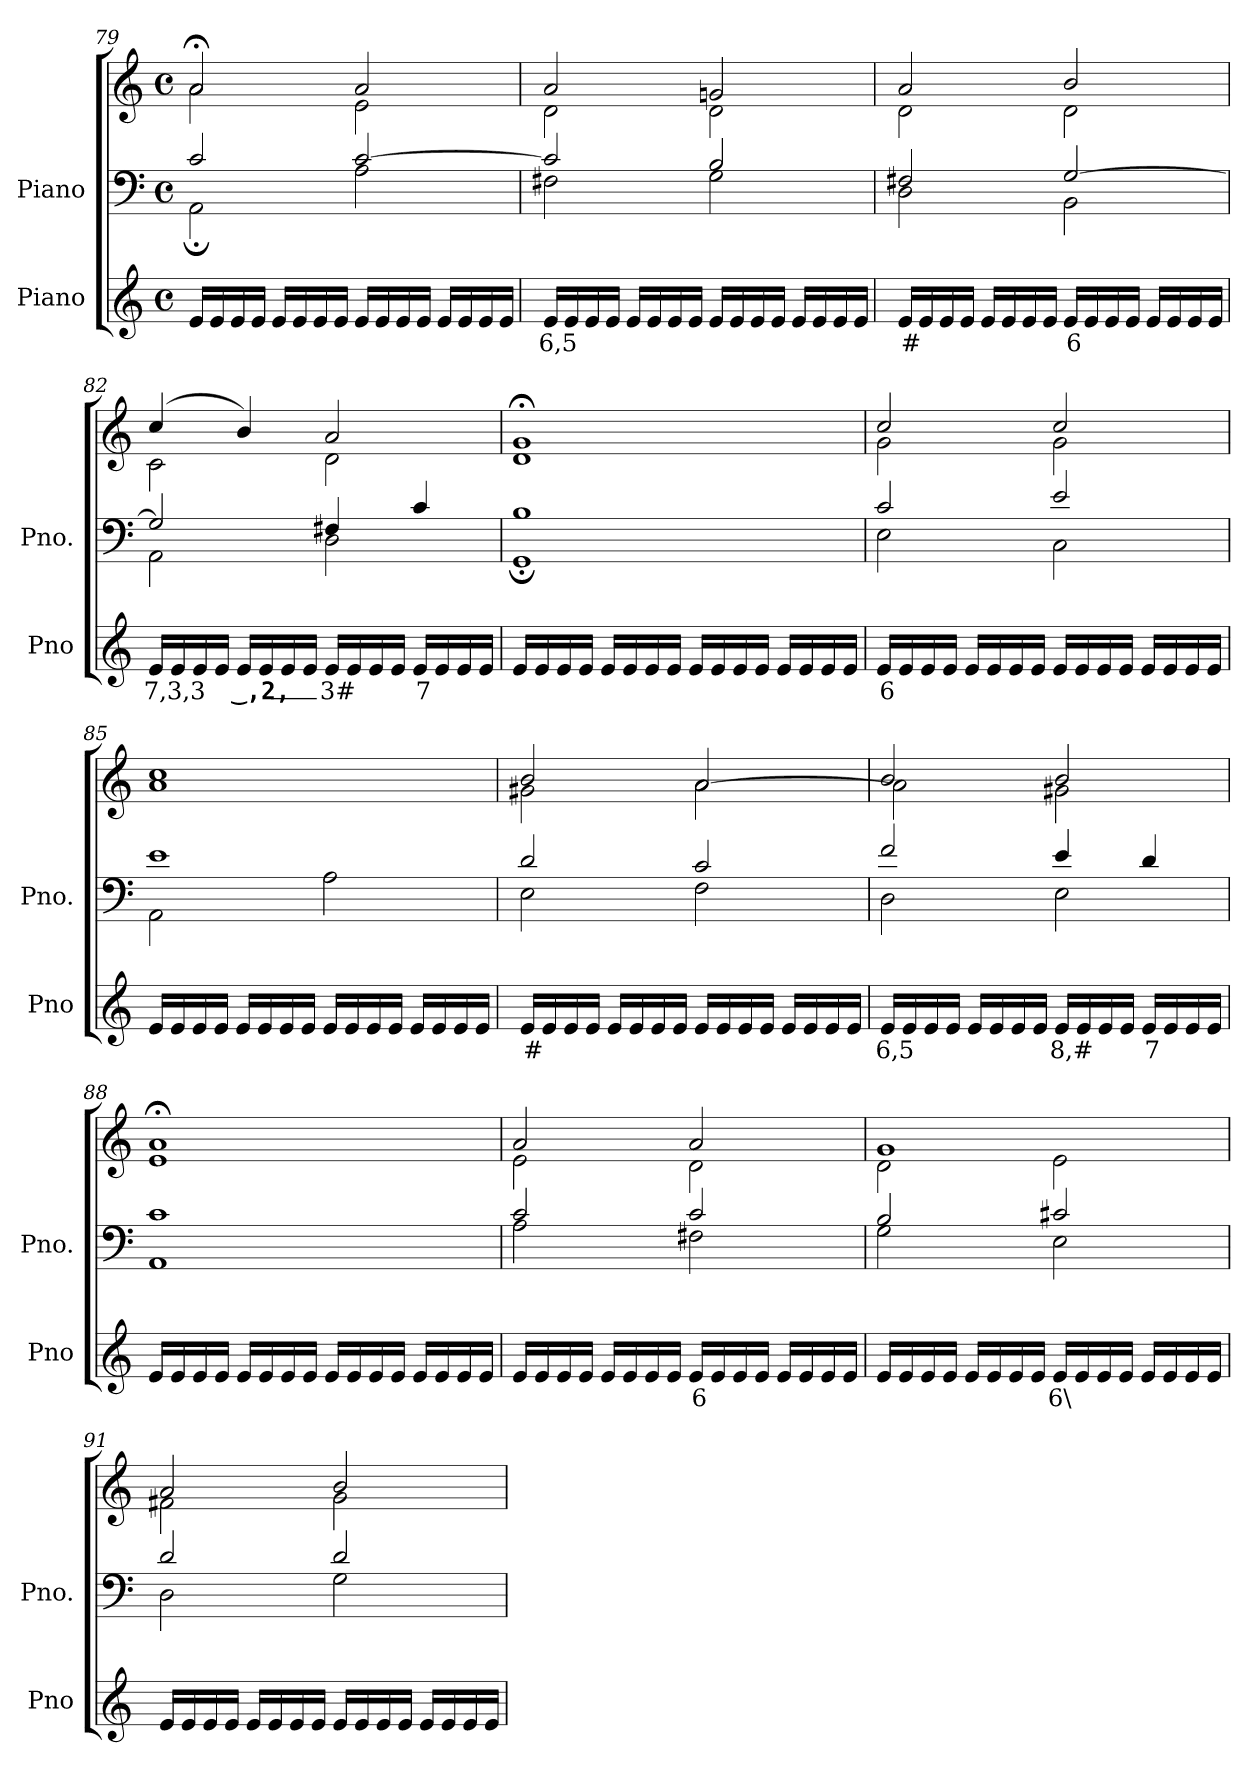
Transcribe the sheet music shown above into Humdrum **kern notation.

**kern	**text	**kern	**kern
*part2	*part2	*part1	*part1
*staff3	*staff3	*staff2	*staff1
*I"Piano	*	*I"Piano	*
*I'Pno	*	*I'Pno.	*
*clefG2	*	*clefF4	*clefG2
*k[]	*	*k[]	*k[]
*M4/4	*	*M4/4	*M4/4
*met(c)	*	*met(c)	*met(c)
=79	=79	=79	=79
*	*	*^	*^
16e/LL	.	2c/	2AA;\	2a;</	2a\
16e/	.	.	.	.	.
16e/	.	.	.	.	.
16e/JJ	.	.	.	.	.
16e/LL	.	.	.	.	.
16e/	.	.	.	.	.
16e/	.	.	.	.	.
16e/JJ	.	.	.	.	.
16e/LL	.	[2c/	2A\	2a/	2e\
16e/	.	.	.	.	.
16e/	.	.	.	.	.
16e/JJ	.	.	.	.	.
16e/LL	.	.	.	.	.
16e/	.	.	.	.	.
16e/	.	.	.	.	.
16e/JJ	.	.	.	.	.
=80	=80	=80	=80	=80	=80
!	!LO:LY:b	!	!	!	!
16e/LL	6,5	2c/]	2F#X\	2a/	2d\
16e/	.	.	.	.	.
16e/	.	.	.	.	.
16e/JJ	.	.	.	.	.
16e/LL	.	.	.	.	.
16e/	.	.	.	.	.
16e/	.	.	.	.	.
16e/JJ	.	.	.	.	.
16e/LL	.	2B/	2G\	2gn/	2d\
16e/	.	.	.	.	.
16e/	.	.	.	.	.
16e/JJ	.	.	.	.	.
16e/LL	.	.	.	.	.
16e/	.	.	.	.	.
16e/	.	.	.	.	.
16e/JJ	.	.	.	.	.
=81	=81	=81	=81	=81	=81
!	!LO:LY:b	!	!	!	!
16e/LL	#	2F#X/	2D\	2a/	2d\
16e/	.	.	.	.	.
16e/	.	.	.	.	.
16e/JJ	.	.	.	.	.
16e/LL	.	.	.	.	.
16e/	.	.	.	.	.
16e/	.	.	.	.	.
16e/JJ	.	.	.	.	.
!	!LO:LY:b	!	!	!	!
16e/LL	6	[2G/	2BB\	2b/	2d\
16e/	.	.	.	.	.
16e/	.	.	.	.	.
16e/JJ	.	.	.	.	.
16e/LL	.	.	.	.	.
16e/	.	.	.	.	.
16e/	.	.	.	.	.
16e/JJ	.	.	.	.	.
=82	=82	=82	=82	=82	=82
!	!LO:LY:b	!	!	!	!
16e/LL	7,3,3	2G/]	2AA\	(>4cc/	2c\
16e/	.	.	.	.	.
16e/	.	.	.	.	.
16e/JJ	.	.	.	.	.
!	!LO:LY:b	!	!	!	!
16e/LL	_,2,_	.	.	4b/)	.
16e/	.	.	.	.	.
16e/	.	.	.	.	.
16e/JJ	.	.	.	.	.
!	!LO:LY:b	!	!	!	!
16e/LL	3#	4F#X/	2D\	2a/	2d\
16e/	.	.	.	.	.
16e/	.	.	.	.	.
16e/JJ	.	.	.	.	.
!	!LO:LY:b	!	!	!	!
16e/LL	7	4c/	.	.	.
16e/	.	.	.	.	.
16e/	.	.	.	.	.
16e/JJ	.	.	.	.	.
=83	=83	=83	=83	=83	=83
16e/LL	.	1B	1GG;	1g;<	1d
16e/	.	.	.	.	.
16e/	.	.	.	.	.
16e/JJ	.	.	.	.	.
16e/LL	.	.	.	.	.
16e/	.	.	.	.	.
16e/	.	.	.	.	.
16e/JJ	.	.	.	.	.
16e/LL	.	.	.	.	.
16e/	.	.	.	.	.
16e/	.	.	.	.	.
16e/JJ	.	.	.	.	.
16e/LL	.	.	.	.	.
16e/	.	.	.	.	.
16e/	.	.	.	.	.
16e/JJ	.	.	.	.	.
=84	=84	=84	=84	=84	=84
!	!LO:LY:b	!	!	!	!
16e/LL	6	2c/	2E\	2cc/	2g\
16e/	.	.	.	.	.
16e/	.	.	.	.	.
16e/JJ	.	.	.	.	.
16e/LL	.	.	.	.	.
16e/	.	.	.	.	.
16e/	.	.	.	.	.
16e/JJ	.	.	.	.	.
16e/LL	.	2e/	2C\	2cc/	2g\
16e/	.	.	.	.	.
16e/	.	.	.	.	.
16e/JJ	.	.	.	.	.
16e/LL	.	.	.	.	.
16e/	.	.	.	.	.
16e/	.	.	.	.	.
16e/JJ	.	.	.	.	.
=85	=85	=85	=85	=85	=85
16e/LL	.	1e	2AA\	1cc	1a
16e/	.	.	.	.	.
16e/	.	.	.	.	.
16e/JJ	.	.	.	.	.
16e/LL	.	.	.	.	.
16e/	.	.	.	.	.
16e/	.	.	.	.	.
16e/JJ	.	.	.	.	.
16e/LL	.	.	2A\	.	.
16e/	.	.	.	.	.
16e/	.	.	.	.	.
16e/JJ	.	.	.	.	.
16e/LL	.	.	.	.	.
16e/	.	.	.	.	.
16e/	.	.	.	.	.
16e/JJ	.	.	.	.	.
=86	=86	=86	=86	=86	=86
!	!LO:LY:b	!	!	!	!
16e/LL	#	2d/	2E\	2b/	2g#X\
16e/	.	.	.	.	.
16e/	.	.	.	.	.
16e/JJ	.	.	.	.	.
16e/LL	.	.	.	.	.
16e/	.	.	.	.	.
16e/	.	.	.	.	.
16e/JJ	.	.	.	.	.
16e/LL	.	2c/	2F\	[2a/	2a\
16e/	.	.	.	.	.
16e/	.	.	.	.	.
16e/JJ	.	.	.	.	.
16e/LL	.	.	.	.	.
16e/	.	.	.	.	.
16e/	.	.	.	.	.
16e/JJ	.	.	.	.	.
=87	=87	=87	=87	=87	=87
!	!LO:LY:b	!	!	!	!
16e/LL	6,5	2f/	2D\	2b/	2a\]
16e/	.	.	.	.	.
16e/	.	.	.	.	.
16e/JJ	.	.	.	.	.
16e/LL	.	.	.	.	.
16e/	.	.	.	.	.
16e/	.	.	.	.	.
16e/JJ	.	.	.	.	.
!	!LO:LY:b	!	!	!	!
16e/LL	8,#	4e/	2E\	2b/	2g#X\
16e/	.	.	.	.	.
16e/	.	.	.	.	.
16e/JJ	.	.	.	.	.
!	!LO:LY:b	!	!	!	!
16e/LL	7	4d/	.	.	.
16e/	.	.	.	.	.
16e/	.	.	.	.	.
16e/JJ	.	.	.	.	.
=88	=88	=88	=88	=88	=88
16e/LL	.	1c	1AA	1a;<	1e
16e/	.	.	.	.	.
16e/	.	.	.	.	.
16e/JJ	.	.	.	.	.
16e/LL	.	.	.	.	.
16e/	.	.	.	.	.
16e/	.	.	.	.	.
16e/JJ	.	.	.	.	.
16e/LL	.	.	.	.	.
16e/	.	.	.	.	.
16e/	.	.	.	.	.
16e/JJ	.	.	.	.	.
16e/LL	.	.	.	.	.
16e/	.	.	.	.	.
16e/	.	.	.	.	.
16e/JJ	.	.	.	.	.
=89	=89	=89	=89	=89	=89
16e/LL	.	2c/	2A\	2a/	2e\
16e/	.	.	.	.	.
16e/	.	.	.	.	.
16e/JJ	.	.	.	.	.
16e/LL	.	.	.	.	.
16e/	.	.	.	.	.
16e/	.	.	.	.	.
16e/JJ	.	.	.	.	.
!	!LO:LY:b	!	!	!	!
16e/LL	6	2c/	2F#X\	2a/	2d\
16e/	.	.	.	.	.
16e/	.	.	.	.	.
16e/JJ	.	.	.	.	.
16e/LL	.	.	.	.	.
16e/	.	.	.	.	.
16e/	.	.	.	.	.
16e/JJ	.	.	.	.	.
=90	=90	=90	=90	=90	=90
16e/LL	.	2B/	2G\	1g	2d\
16e/	.	.	.	.	.
16e/	.	.	.	.	.
16e/JJ	.	.	.	.	.
16e/LL	.	.	.	.	.
16e/	.	.	.	.	.
16e/	.	.	.	.	.
16e/JJ	.	.	.	.	.
!	!LO:LY:b	!	!	!	!
16e/LL	6\	2c#X/	2E\	.	2e\
16e/	.	.	.	.	.
16e/	.	.	.	.	.
16e/JJ	.	.	.	.	.
16e/LL	.	.	.	.	.
16e/	.	.	.	.	.
16e/	.	.	.	.	.
16e/JJ	.	.	.	.	.
=91	=91	=91	=91	=91	=91
16e/LL	.	2d/	2D\	2a/	2f#X\
16e/	.	.	.	.	.
16e/	.	.	.	.	.
16e/JJ	.	.	.	.	.
16e/LL	.	.	.	.	.
16e/	.	.	.	.	.
16e/	.	.	.	.	.
16e/JJ	.	.	.	.	.
16e/LL	.	2d/	2G\	2b/	2g\
16e/	.	.	.	.	.
16e/	.	.	.	.	.
16e/JJ	.	.	.	.	.
16e/LL	.	.	.	.	.
16e/	.	.	.	.	.
16e/	.	.	.	.	.
16e/JJ	.	.	.	.	.
*	*	*v	*v	*	*
*	*	*	*v	*v
=	=	=	=
*-	*-	*-	*-
